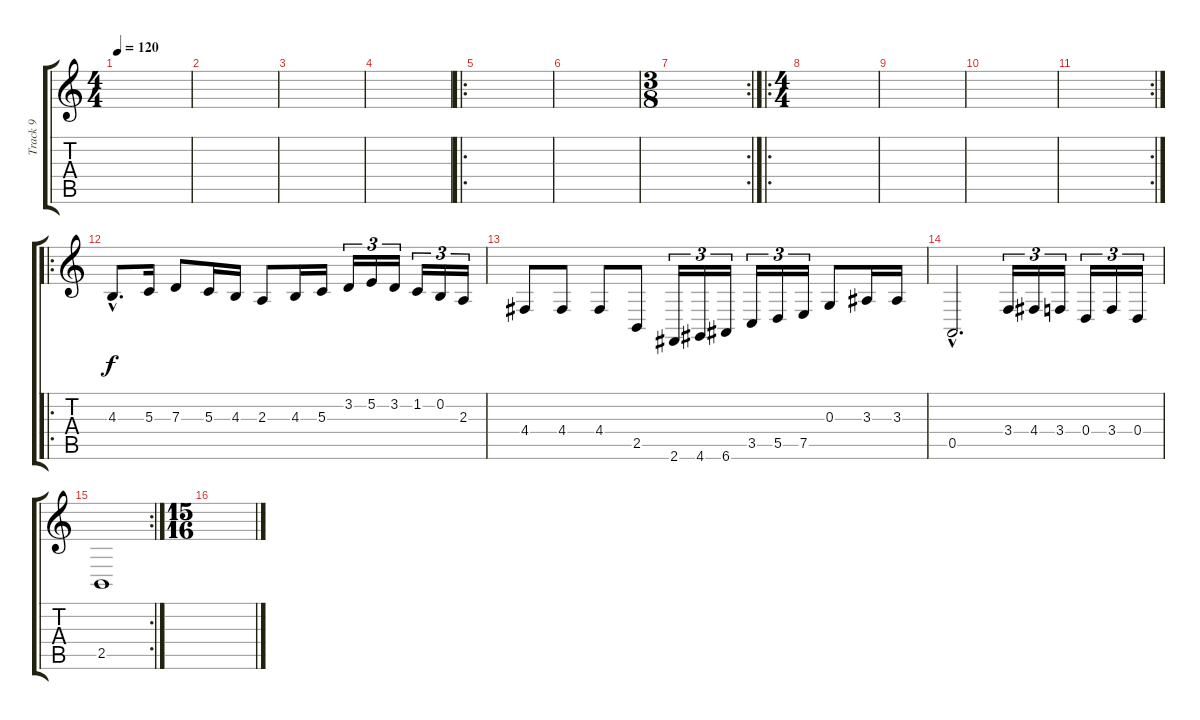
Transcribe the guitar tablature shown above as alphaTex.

\track ("Track 9" "Track 9") {instrument drawbarorgan}
\staff {score tabs}
\tuning (E4 B3 G3 D3 A2 E2) {hide}
\ts (4 4)
\tempo 120
\clef g2
\ks c
|
|
|
|
\ro
|
|
\rc 2
\ts (3 8)
|
\ro
\ts (4 4)
|
|
|
\rc 2
|
\ro
4.3{hac}.8{d} 5.3.16 7.3.8 5.3.16 4.3.16 2.3.8 4.3.16 5.3.16 3.2.16{tu (3 2)} 5.2.16{tu (3 2)} 3.2.16{tu (3 2)} 1.2.16{tu (3 2)} 0.2.16{tu (3 2)} 2.3.16{tu (3 2)} |
4.4.8 4.4.8 4.4.8 2.5.8 2.6.16{tu (3 2)} 4.6.16{tu (3 2)} 6.6.16{tu (3 2)} 3.5.16{tu (3 2)} 5.5.16{tu (3 2)} 7.5.16{tu (3 2)} 0.3.8 3.3.16 3.3.16 |
0.5{hac}.2{d} 3.4.16{tu (3 2)} 4.4.16{tu (3 2)} 3.4.16{tu (3 2)} 0.4.16{tu (3 2)} 3.4.16{tu (3 2)} 0.4.16{tu (3 2)} |
\rc 2
2.5.1 |
\ts (15 16)
